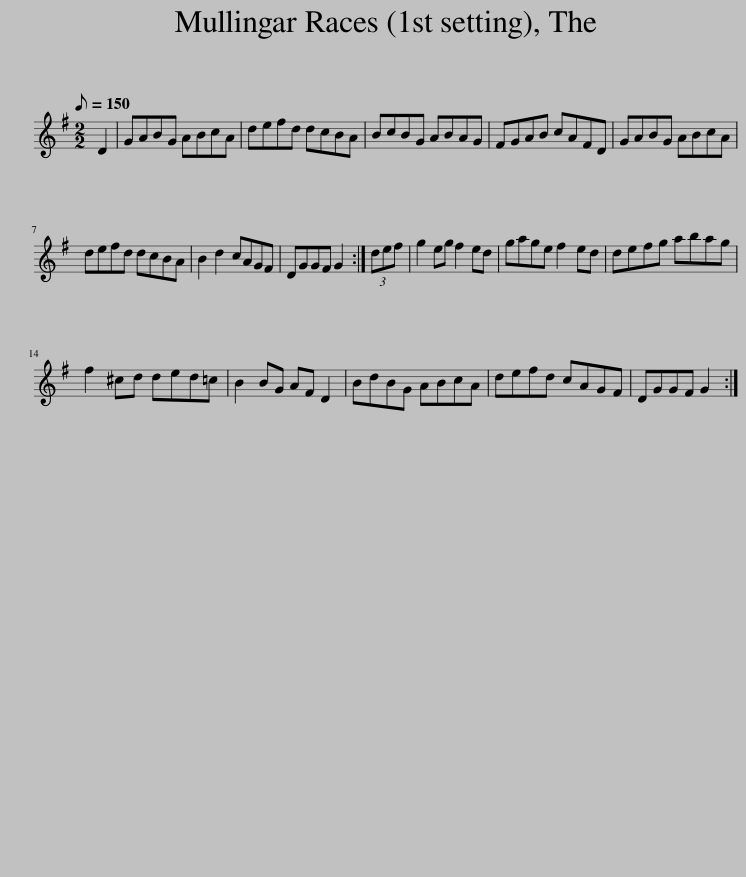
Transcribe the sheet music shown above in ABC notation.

X:1
L:1/8
Q:1/8=150
M:2/2
I:linebreak $
K:G
V:1 treble
V:1
 D2 | GABG ABcA | defd dcBA | BcBG ABAG | FGAB cAFD | %5
 GABG ABcA |$ defd dcBA | B2 d2 cAGF | DGGF G2 :| (3def | %10
 g2 eg f2 ed | gage f2 ed | defg abag |$ f2 ^cd ded=c | B2 BG AF D2 | %15
 BdBG ABcA | defd cAGF | DGGF G2 :| %18
